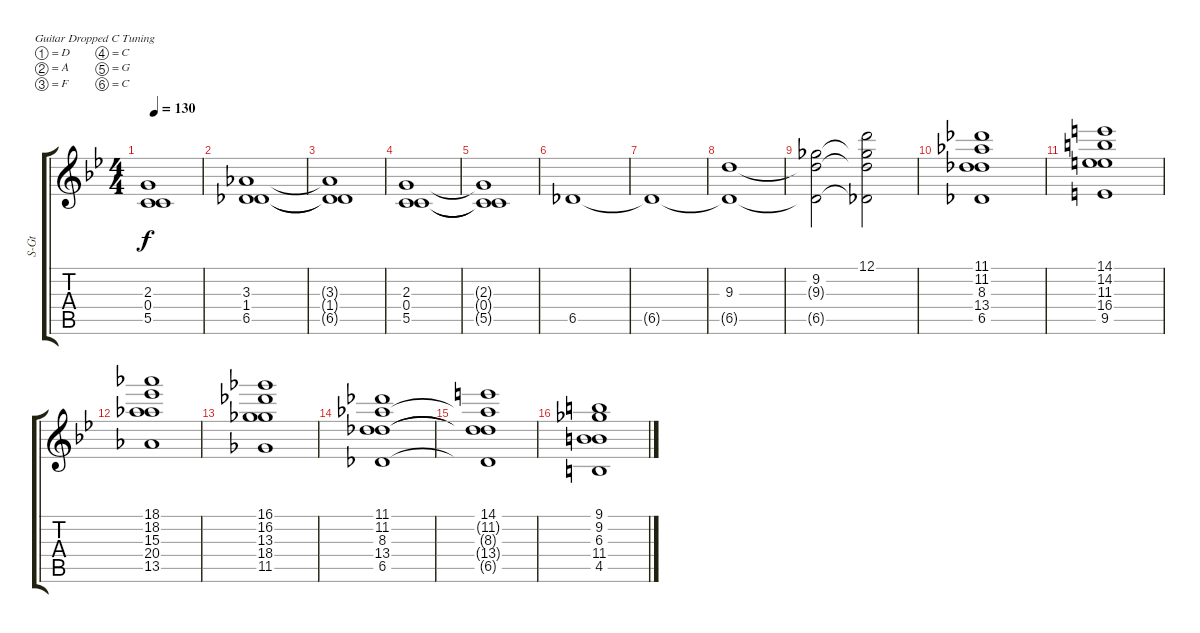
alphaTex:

\bracketExtendMode groupsimilarinstruments
\otherSystemsTrackNameOrientation horizontal
\track ("Chor" "S-Gt") {instrument seashore}
\staff {score tabs}
\tuning (D4 A3 F3 C3 G2 C2)
\displaytranspose 12
\ts (4 4)
\tempo 130
\clef g2
\ks bb
(2.3{t acc forcenatural} 5.5{t acc forcenatural} 0.4{t acc forcenatural}).1{dy f beam Up} |
(3.3{acc b} 1.4{acc b} 6.5{acc b}).1{beam Up} |
(3.3{t acc b} 6.5{t acc b} 1.4{t acc b}).1{beam Up} |
(2.3{acc forcenatural} 0.4{acc forcenatural} 5.5{acc forcenatural}).1{beam Up} |
(2.3{t acc forcenatural} 5.5{t acc forcenatural} 0.4{t acc forcenatural}).1{beam Up} |
6.5{acc b}.1{beam Up} |
6.5{t acc b}.1{beam Up} |
(6.5{t acc b} 9.3{acc forcenatural}).1{beam Up} |
(6.5{t acc b} 9.3{t acc forcenatural} 9.2{acc b}).2{beam Down} (12.1{acc forcenatural} 9.2{t acc b} 6.5{t acc b} 9.3{t acc forcenatural}).2{beam Down} |
(11.1{acc b} 11.2{acc b} 13.4{acc b} 6.5{acc b} 8.3{acc b}).1{beam Down} |
(14.1{acc #} 14.2{acc #} 16.4{acc #} 9.5{acc #} 11.3{acc #}).1{beam Down} |
(18.1{acc b} 18.2{acc forcenatural} 20.4{acc b} 13.5{acc b} 15.3{acc b}).1{beam Down} |
(16.1{acc b} 18.4{acc b} 16.2{acc b} 11.5{acc b} 13.3{acc b}).1{beam Down} |
(11.1{acc b} 11.2{acc b} 13.4{acc b} 6.5{acc b} 8.3{acc b}).1{beam Down} |
(14.1{acc #} 13.4{t acc b} 11.2{t acc b} 6.5{t acc b} 8.3{t acc b}).1{beam Down} |
(9.1{acc #} 9.2{acc b} 11.4{acc #} 4.5{acc #} 6.3{acc #}).1{beam Down}
